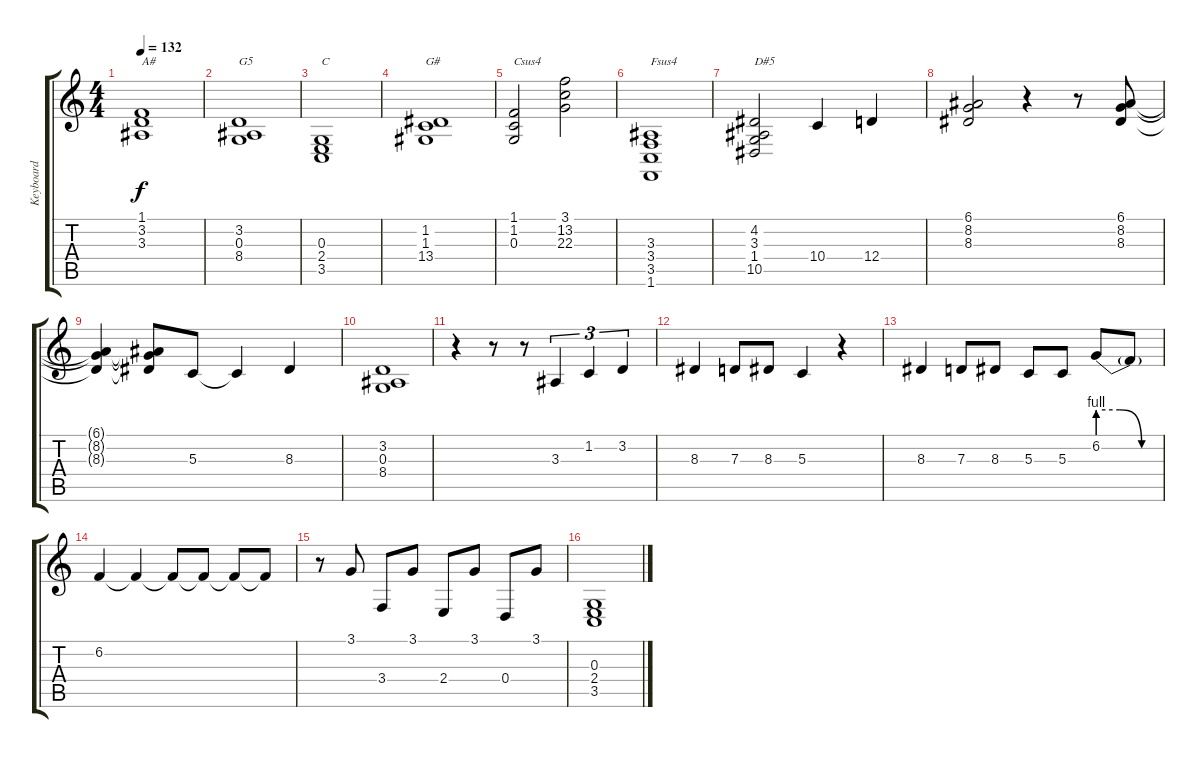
\track ("Keyboard" "Keyboard") {instrument stringensemble1}
\staff {score tabs}
\tuning (E4 B3 G3 D3 A2 E2) {hide}
\ts (4 4)
\tempo 132
\clef g2
\ks c
(1.1 3.2 3.3).1{txt "A#" dy f} |
(3.2 0.3 8.4).1{txt "G5"} |
(0.3 2.4 3.5).1{txt "C"} |
(1.2 1.3 13.4).1{txt "G#"} |
(1.1 1.2 0.3).2{txt "Csus4"} (3.1 13.2 22.3).2 |
(3.3 3.4 3.5 1.6).1{txt "Fsus4"} |
(4.2 3.3 1.4 10.5).2{txt "D#5"} 10.4.4 12.4.4 |
(6.1 8.2 8.3).2 r.4 r.8 (6.1 8.2 8.3).8 |
(6.1{t} 8.2{t} 8.3{t}).4 (6.1{t} 8.2{t} 8.3{t}).8 5.3.8 5.3{t}.4 8.3.4 |
(3.2 0.3 8.4).1 |
r.4 r.8 r.8 3.3.4{tu (3 2) volume 7 balance 8 instrument fx5brightness} 1.2.4{tu (3 2)} 3.2.4{tu (3 2)} |
8.3.4 7.3.8 8.3.8 5.3.4 r.4 |
8.3.4 7.3.8 8.3.8 5.3.8 5.3.8 6.2{be (custom 0 4 20 4 40 0 60 0)}.8 6.2{t}.8 |
6.2.4 6.2{t}.4 6.2{t}.8 6.2{t}.8 6.2{t}.8 6.2{t}.8 |
r.8{volume 13 instrument electricgrandpiano} 3.1.8 3.4.8 3.1.8 2.4.8 3.1.8 0.4.8 3.1.8 |
(0.3 2.4 3.5).1{volume 11 instrument stringensemble1}
